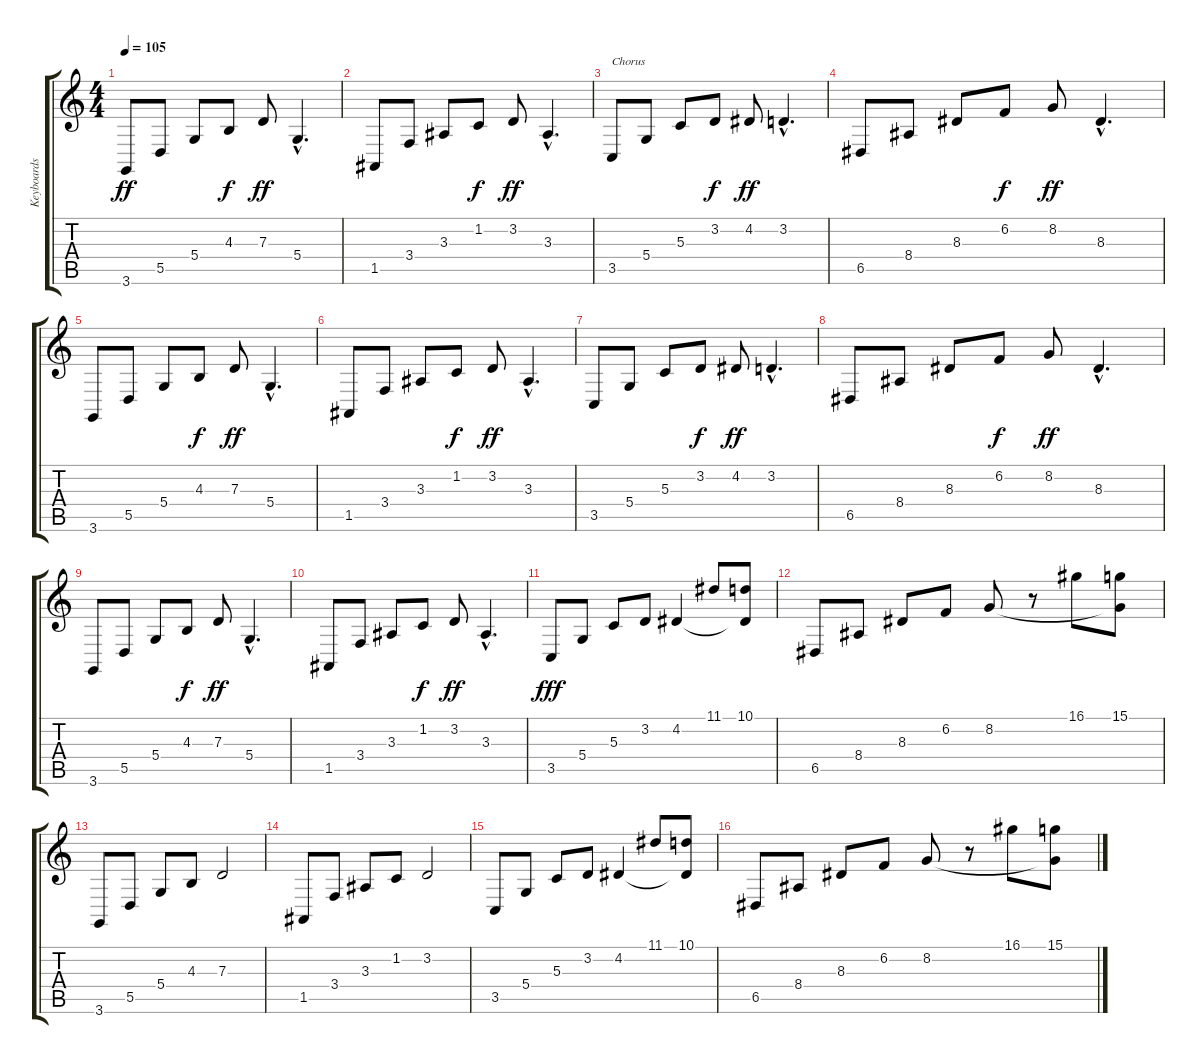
\track ("Keyboards " "Keyboards ") {instrument lead8bassandlead}
\staff {score tabs}
\tuning (E4 B3 G3 D3 A2 E2) {hide}
\ts (4 4)
\tempo 105
\clef g2
\ks c
3.6.8{dy ff} 5.5.8 5.4.8 4.3.8{dy f} 7.3.8{dy ff} 5.4{hac}.4{d} |
1.5.8 3.4.8 3.3.8 1.2.8{dy f} 3.2.8{dy ff} 3.3{hac}.4{d} |
3.5.8{txt "Chorus" volume 13 balance 8 instrument lead8bassandlead} 5.4.8 5.3.8 3.2.8{dy f} 4.2.8{dy ff} 3.2{hac}.4{d} |
6.5.8 8.4.8 8.3.8 6.2.8{dy f} 8.2.8{dy ff} 8.3{hac}.4{d} |
3.6.8 5.5.8 5.4.8 4.3.8{dy f} 7.3.8{dy ff} 5.4{hac}.4{d} |
1.5.8 3.4.8 3.3.8 1.2.8{dy f} 3.2.8{dy ff} 3.3{hac}.4{d} |
3.5.8 5.4.8 5.3.8 3.2.8{dy f} 4.2.8{dy ff} 3.2{hac}.4{d} |
6.5.8 8.4.8 8.3.8 6.2.8{dy f} 8.2.8{dy ff} 8.3{hac}.4{d} |
3.6.8 5.5.8 5.4.8 4.3.8{dy f} 7.3.8{dy ff} 5.4{hac}.4{d} |
1.5.8 3.4.8 3.3.8 1.2.8{dy f} 3.2.8{dy ff} 3.3{hac}.4{d} |
3.5.8{dy fff volume 16 balance 2 instrument synthbrass1} 5.4.8 5.3.8 3.2.8 4.2.4 11.1.8 (10.1 4.2{t}).8 |
6.5.8 8.4.8 8.3.8 6.2.8 8.2.8 r.8 16.1.8{volume 16 balance 0 instrument lead6voice} (15.1 8.2{t}).8 |
3.6.8{volume 16 balance 2 instrument synthbrass1} 5.5.8 5.4.8 4.3.8 7.3.2 |
1.5.8 3.4.8 3.3.8 1.2.8 3.2.2 |
3.5.8{volume 16 balance 2 instrument synthbrass1} 5.4.8 5.3.8 3.2.8 4.2.4 11.1.8 (10.1 4.2{t}).8 |
6.5.8 8.4.8 8.3.8 6.2.8 8.2.8 r.8 16.1.8{volume 16 balance 0 instrument lead6voice} (15.1 8.2{t}).8
